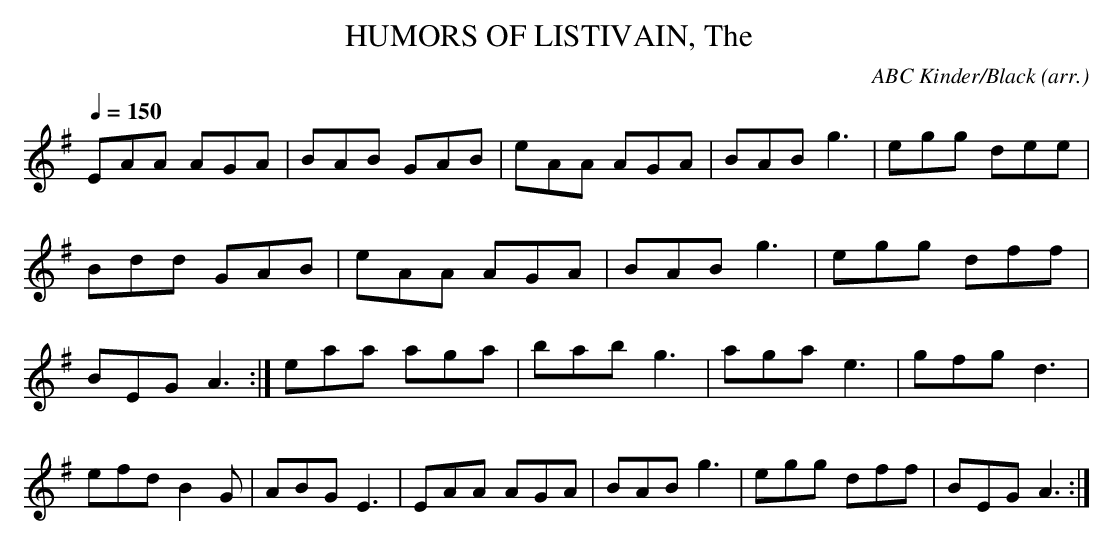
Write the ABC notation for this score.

X:1
T:HUMORS OF LISTIVAIN, The  \
C:ABC Kinder/Black (arr.)\
that this is one of "Squire" Walker Jackson's tunes. It appears \
in pretty much the same setting as this one in his \'93Celebrated \
Irish Tunes\'94 (1774) (tunefolder 30).\
M:6/8\
L:1/8\
Q:1/4=150\
K:Ador\
EAA AGA|BAB GAB|eAA AGA|BAB g3|egg dee|\
Bdd GAB|eAA AGA|BAB g3|egg dff|BEG A3:|\
eaa aga|bab g3|aga e3|gfg d3|efd B2G|\
ABG E3|EAA AGA|BAB g3|egg dff|BEG A3:|\
\
\
\
\
\
